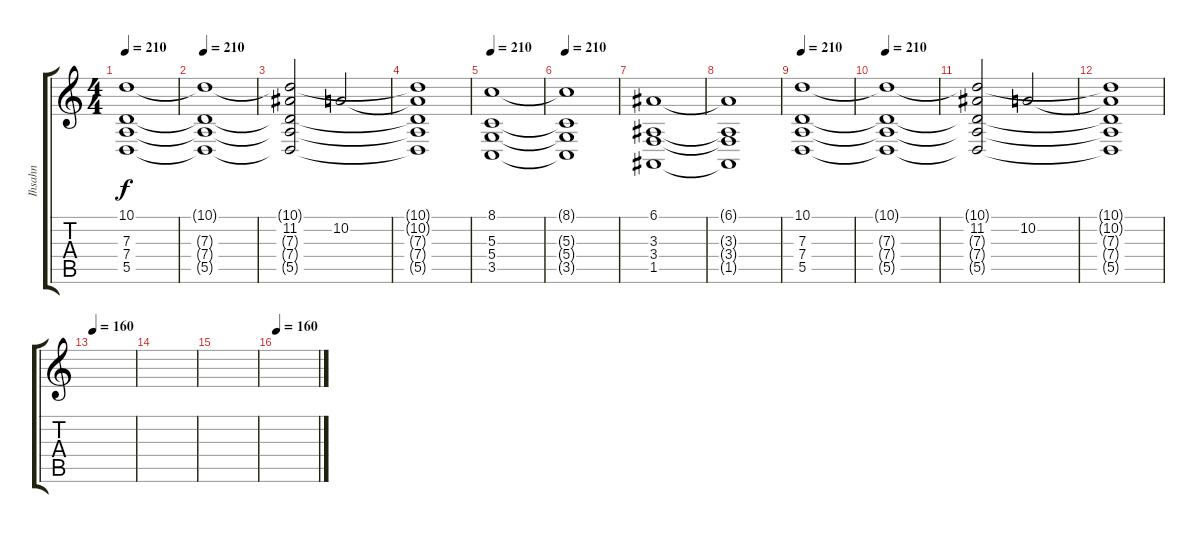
\track ("Ihsahn" "Ihsahn") {instrument stringensemble1}
\staff {score tabs}
\tuning (E4 B3 G3 D3 A2 E2) {hide}
\ts (4 4)
\tempo 210
\clef g2
\ks c
(10.1 7.3 7.4 5.5).1{dy f} |
\tempo 210
(10.1{t} 7.3{t} 7.4{t} 5.5{t}).1 |
(10.1{t} 11.2 7.3{t} 7.4{t} 5.5{t}).2 10.2.2 |
(10.1{t} 10.2{t} 7.3{t} 7.4{t} 5.5{t}).1 |
\tempo 210
(8.1 5.3 5.4 3.5).1 |
\tempo 210
(8.1{t} 5.3{t} 5.4{t} 3.5{t}).1 |
(6.1 3.3 3.4 1.5).1 |
(6.1{t} 3.3{t} 3.4{t} 1.5{t}).1 |
\tempo 210
(10.1 7.3 7.4 5.5).1 |
\tempo 210
(10.1{t} 7.3{t} 7.4{t} 5.5{t}).1 |
(10.1{t} 11.2 7.3{t} 7.4{t} 5.5{t}).2 10.2.2 |
(10.1{t} 10.2{t} 7.3{t} 7.4{t} 5.5{t}).1 |
\tempo 160
|
|
|
\tempo 170
\tempo 160
